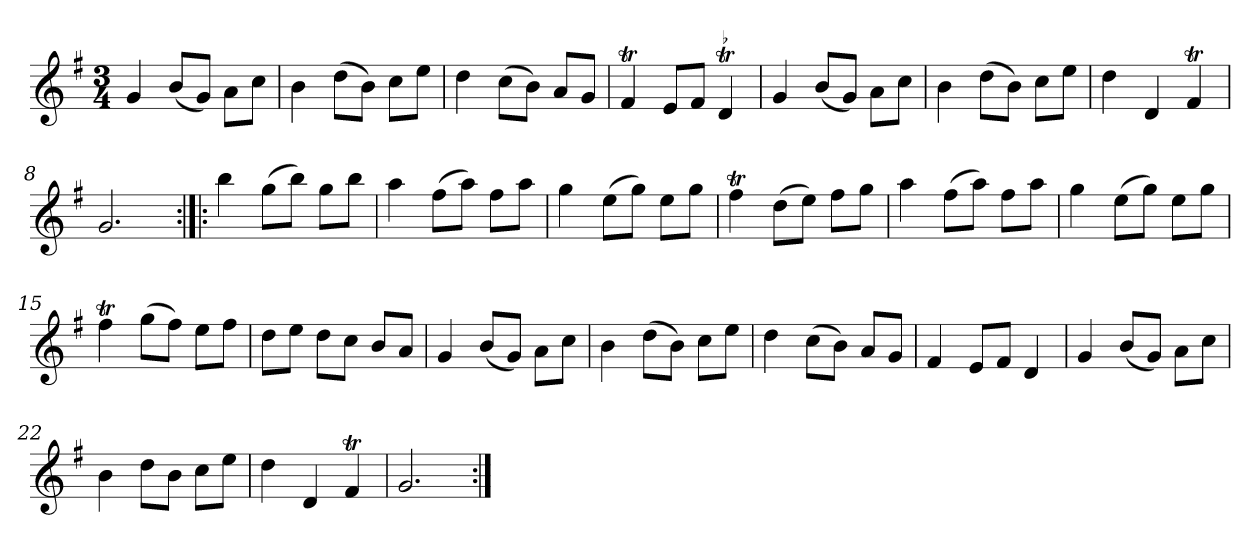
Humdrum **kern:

**kern
*part1
*staff1
*clefG2
*k[f#]
*G:
*M3/4
*MM132
=1
4g
(8b/L
8g/J)
8a\L
8cc\J
=2
4b
(8dd\L
8b\J)
8cc\L
8ee\J
=3
4dd
(8cc\L
8b\J)
8a/L
8g/J
=4
4f#t
8e/L
8f#/J
!LO:TR:acc=-
4dt
=5
4g
(8b/L
8g/J)
8a\L
8cc\J
=6
4b
(8dd\L
8b\J)
8cc\L
8ee\J
=7
4dd
4d
4f#t
=8
2.g
=9:|!|:
4bb
(8gg\L
8bb\J)
8gg\L
8bb\J
=10
4aa
(8ff#\L
8aa\J)
8ff#\L
8aa\J
=11
4gg
(8ee\L
8gg\J)
8ee\L
8gg\J
=12
4ff#t
(8dd\L
8ee\J)
8ff#\L
8gg\J
=13
4aa
(8ff#\L
8aa\J)
8ff#\L
8aa\J
=14
4gg
(8ee\L
8gg\J)
8ee\L
8gg\J
=15
4ff#t
(8gg\L
8ff#\J)
8ee\L
8ff#\J
=16
8dd\L
8ee\J
8dd\L
8cc\J
8b/L
8a/J
=17
4g
(8b/L
8g/J)
8a\L
8cc\J
=18
4b
(8dd\L
8b\J)
8cc\L
8ee\J
=19
4dd
(8cc\L
8b\J)
8a/L
8g/J
=20
4f#
8e/L
8f#/J
4d
=21
4g
(8b/L
8g/J)
8a\L
8cc\J
=22
4b
8dd\L
8b\J
8cc\L
8ee\J
=23
4dd
4d
4f#t
=24
2.g
=:|!
*-
